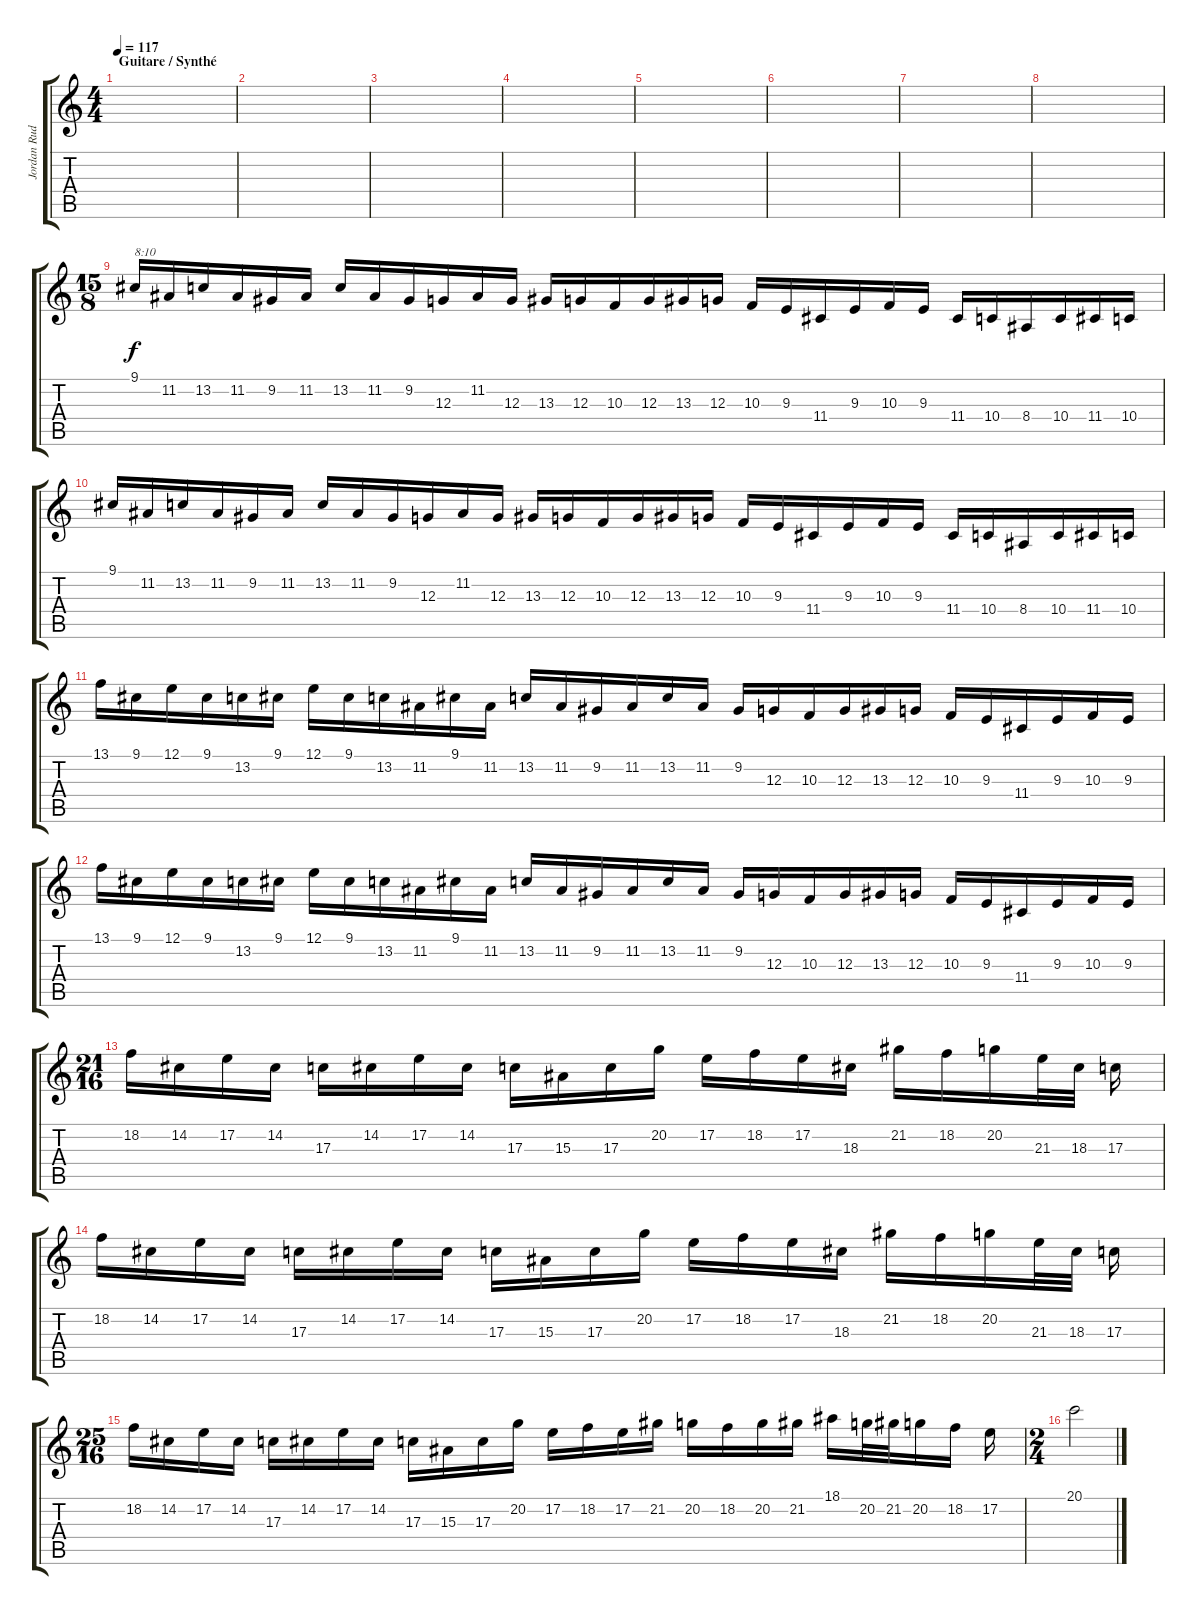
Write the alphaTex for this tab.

\track ("Jordan Rudess" "Jordan Rud") {instrument lead2sawtooth}
\staff {score tabs}
\tuning (E4 B3 G3 D3 A2 E2) {hide}
\ts (4 4)
\section ("" "Guitare / Synthé")
\tempo 117
\clef g2
\ks c
|
|
|
|
|
|
|
|
\ts (15 8)
9.1.16{txt "8:10"} 11.2.16 13.2.16 11.2.16 9.2.16 11.2.16 13.2.16 11.2.16 9.2.16 12.3.16 11.2.16 12.3.16 13.3.16 12.3.16 10.3.16 12.3.16 13.3.16 12.3.16 10.3.16 9.3.16 11.4.16 9.3.16 10.3.16 9.3.16 11.4.16 10.4.16 8.4.16 10.4.16 11.4.16 10.4.16 |
9.1.16 11.2.16 13.2.16 11.2.16 9.2.16 11.2.16 13.2.16 11.2.16 9.2.16 12.3.16 11.2.16 12.3.16 13.3.16 12.3.16 10.3.16 12.3.16 13.3.16 12.3.16 10.3.16 9.3.16 11.4.16 9.3.16 10.3.16 9.3.16 11.4.16 10.4.16 8.4.16 10.4.16 11.4.16 10.4.16 |
13.1.16 9.1.16 12.1.16 9.1.16 13.2.16 9.1.16 12.1.16 9.1.16 13.2.16 11.2.16 9.1.16 11.2.16 13.2.16 11.2.16 9.2.16 11.2.16 13.2.16 11.2.16 9.2.16 12.3.16 10.3.16 12.3.16 13.3.16 12.3.16 10.3.16 9.3.16 11.4.16 9.3.16 10.3.16 9.3.16 |
13.1.16 9.1.16 12.1.16 9.1.16 13.2.16 9.1.16 12.1.16 9.1.16 13.2.16 11.2.16 9.1.16 11.2.16 13.2.16 11.2.16 9.2.16 11.2.16 13.2.16 11.2.16 9.2.16 12.3.16 10.3.16 12.3.16 13.3.16 12.3.16 10.3.16 9.3.16 11.4.16 9.3.16 10.3.16 9.3.16 |
\ts (21 16)
18.2.16 14.2.16 17.2.16 14.2.16 17.3.16 14.2.16 17.2.16 14.2.16 17.3.16 15.3.16 17.3.16 20.2.16 17.2.16 18.2.16 17.2.16 18.3.16 21.2.16 18.2.16 20.2.16 21.3.32 18.3.32 17.3.16 |
18.2.16 14.2.16 17.2.16 14.2.16 17.3.16 14.2.16 17.2.16 14.2.16 17.3.16 15.3.16 17.3.16 20.2.16 17.2.16 18.2.16 17.2.16 18.3.16 21.2.16 18.2.16 20.2.16 21.3.32 18.3.32 17.3.16 |
\ts (25 16)
18.2.16 14.2.16 17.2.16 14.2.16 17.3.16 14.2.16 17.2.16 14.2.16 17.3.16 15.3.16 17.3.16 20.2.16 17.2.16 18.2.16 17.2.16 21.2.16 20.2.16 18.2.16 20.2.16 21.2.16 18.1.16 20.2.32 21.2.32 20.2.16 18.2.16 17.2.16 |
\ts (2 4)
20.1.2
